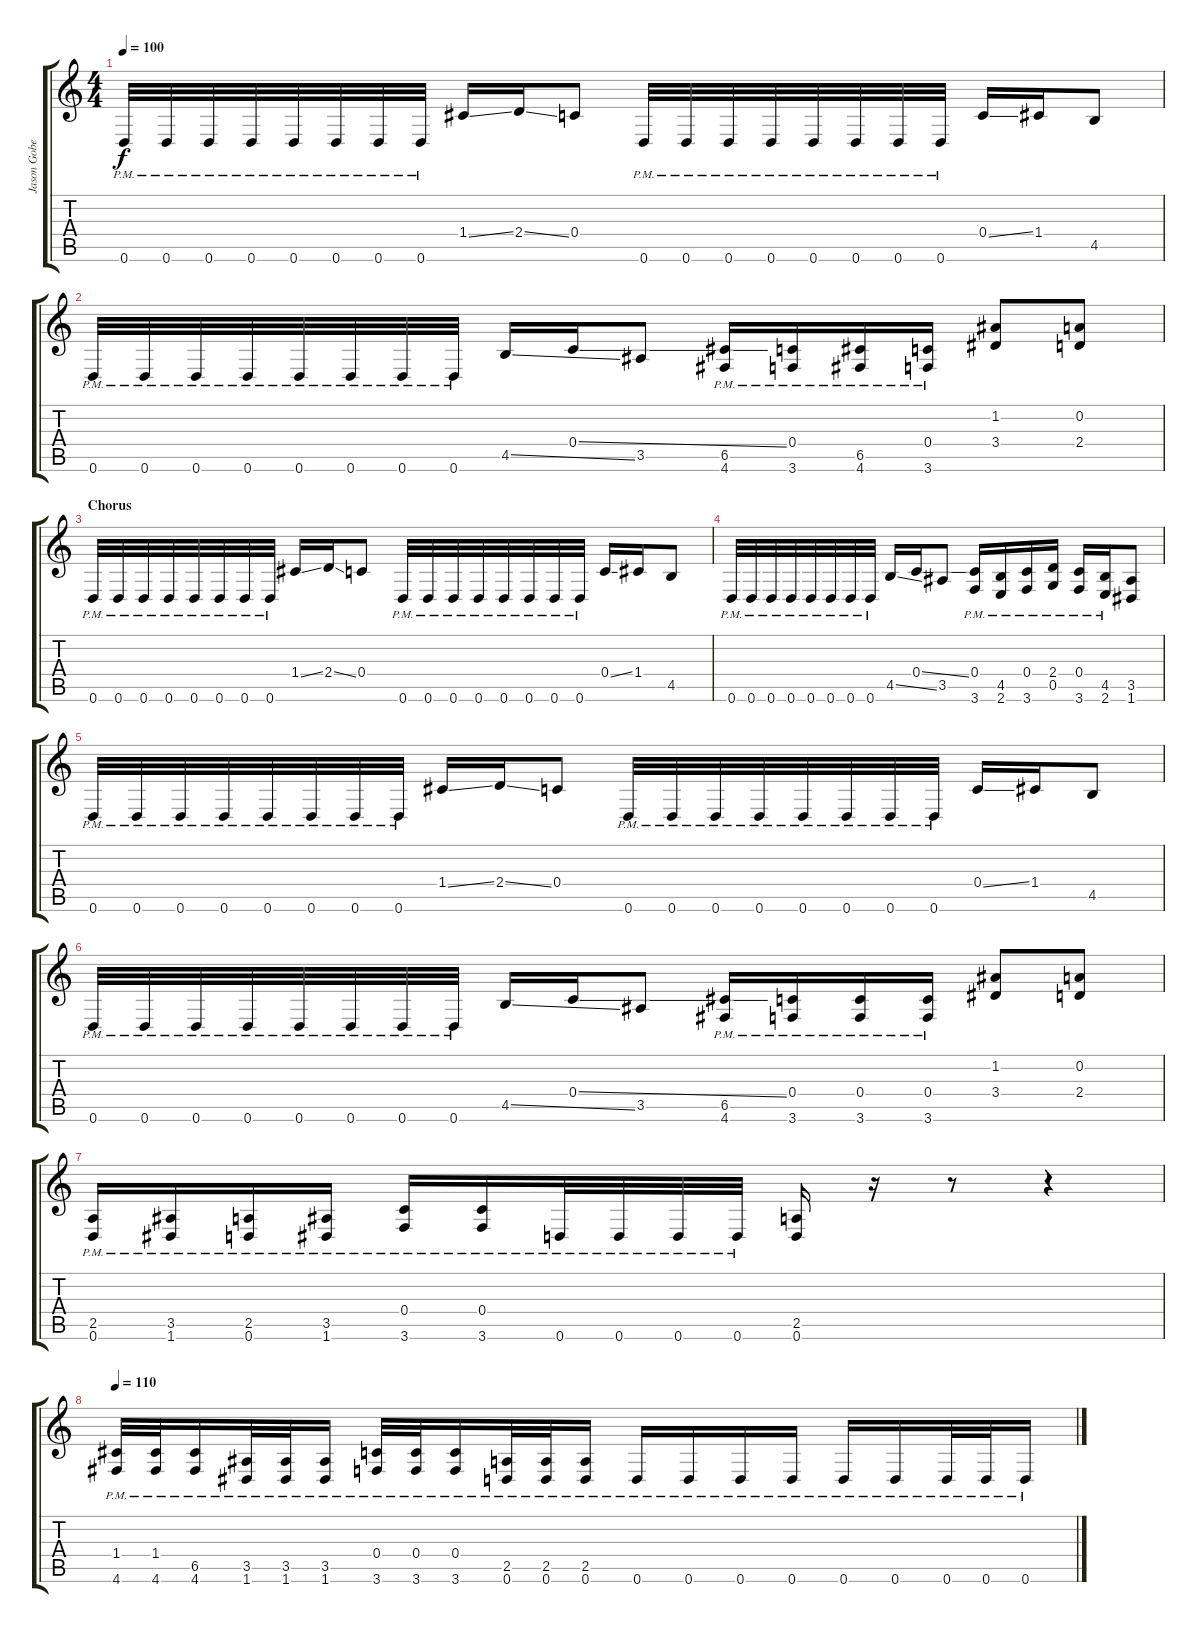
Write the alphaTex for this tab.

\track ("Jason Gobel " "Jason Gobe") {instrument distortionguitar}
\staff {score tabs}
\tuning (D4 A3 F3 C3 G2 D2) {hide}
\ts (4 4)
\tempo 100
\clef g2
\ks c
0.6{pm}.32{dy f} 0.6{pm}.32 0.6{pm}.32 0.6{pm}.32 0.6{pm}.32 0.6{pm}.32 0.6{pm}.32 0.6{pm}.32 1.4{ss}.16 2.4{ss}.16 0.4.8 0.6{pm}.32 0.6{pm}.32 0.6{pm}.32 0.6{pm}.32 0.6{pm}.32 0.6{pm}.32 0.6{pm}.32 0.6{pm}.32 0.4{ss}.16 1.4.16 4.5.8 |
0.6{pm}.32 0.6{pm}.32 0.6{pm}.32 0.6{pm}.32 0.6{pm}.32 0.6{pm}.32 0.6{pm}.32 0.6{pm}.32 4.5{ss}.16 0.4{ss}.16 3.5.8 (6.5{pm} 4.6{pm}).16 (0.4{pm} 3.6{pm}).16 (6.5{pm} 4.6{pm}).16 (0.4{pm} 3.6{pm}).16 (1.2 3.4).8 (0.2 2.4).8 |
\section ("" "Chorus")
0.6{pm}.32 0.6{pm}.32 0.6{pm}.32 0.6{pm}.32 0.6{pm}.32 0.6{pm}.32 0.6{pm}.32 0.6{pm}.32 1.4{ss}.16 2.4{ss}.16 0.4.8 0.6{pm}.32 0.6{pm}.32 0.6{pm}.32 0.6{pm}.32 0.6{pm}.32 0.6{pm}.32 0.6{pm}.32 0.6{pm}.32 0.4{ss}.16 1.4.16 4.5.8 |
0.6{pm}.32 0.6{pm}.32 0.6{pm}.32 0.6{pm}.32 0.6{pm}.32 0.6{pm}.32 0.6{pm}.32 0.6{pm}.32 4.5{ss}.16 0.4{ss}.16 3.5.8 (0.4{pm} 3.6{pm}).16 (4.5{pm} 2.6{pm}).16 (0.4{pm} 3.6{pm}).16 (2.4{pm} 0.5{pm}).16 (0.4{pm} 3.6{pm}).16 (4.5{pm} 2.6{pm}).16 (3.5 1.6).8 |
0.6{pm}.32 0.6{pm}.32 0.6{pm}.32 0.6{pm}.32 0.6{pm}.32 0.6{pm}.32 0.6{pm}.32 0.6{pm}.32 1.4{ss}.16 2.4{ss}.16 0.4.8 0.6{pm}.32 0.6{pm}.32 0.6{pm}.32 0.6{pm}.32 0.6{pm}.32 0.6{pm}.32 0.6{pm}.32 0.6{pm}.32 0.4{ss}.16 1.4.16 4.5.8 |
0.6{pm}.32 0.6{pm}.32 0.6{pm}.32 0.6{pm}.32 0.6{pm}.32 0.6{pm}.32 0.6{pm}.32 0.6{pm}.32 4.5{ss}.16 0.4{ss}.16 3.5.8 (6.5{pm} 4.6{pm}).16 (0.4{pm} 3.6{pm}).16 (0.4{pm} 3.6{pm}).16 (0.4{pm} 3.6{pm}).16 (1.2 3.4).8 (0.2 2.4).8 |
(2.5{pm} 0.6{pm}).16 (3.5{pm} 1.6{pm}).16 (2.5{pm} 0.6{pm}).16 (3.5{pm} 1.6{pm}).16 (0.4{pm} 3.6{pm}).16 (0.4{pm} 3.6{pm}).16 0.6{pm}.32 0.6{pm}.32 0.6{pm}.32 0.6{pm}.32 (2.5 0.6).16 r.16 r.8 r.4 |
\section ("" "")
\tempo 110
(1.4{pm} 4.6{pm}).32 (1.4{pm} 4.6{pm}).32 (6.5{pm} 4.6{pm}).16 (3.5{pm} 1.6{pm}).32 (3.5{pm} 1.6{pm}).32 (3.5{pm} 1.6{pm}).16 (0.4{pm} 3.6{pm}).32 (0.4{pm} 3.6{pm}).32 (0.4{pm} 3.6{pm}).16 (2.5{pm} 0.6{pm}).32 (2.5{pm} 0.6{pm}).32 (2.5{pm} 0.6{pm}).16 0.6{pm}.16 0.6{pm}.16 0.6{pm}.16 0.6{pm}.16 0.6{pm}.16 0.6{pm}.16 0.6{pm}.32 0.6{pm}.32 0.6{pm}.16
